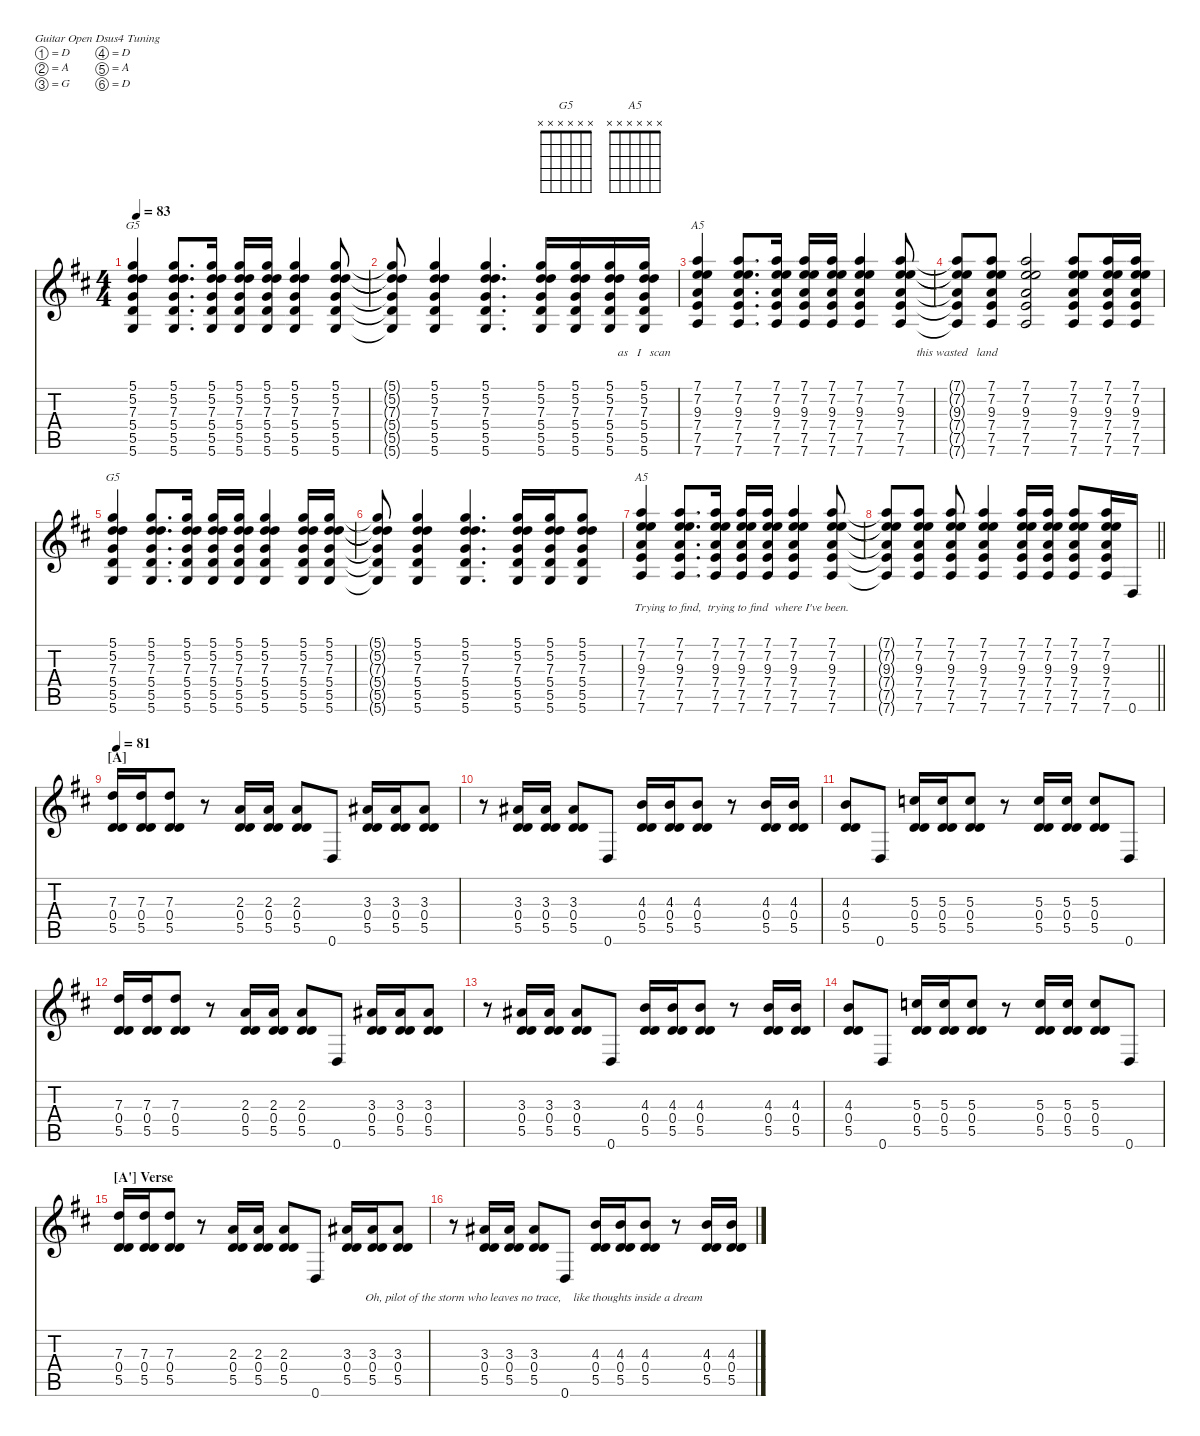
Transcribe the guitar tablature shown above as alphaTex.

\defaultSystemsLayout 4
\hideDynamics
\bracketExtendMode nobrackets
\singleTrackTrackNamePolicy hidden
\multiTrackTrackNamePolicy hidden
\otherSystemsTrackNameOrientation horizontal
\track ("Guitar1-DADGAD" "Gt") {defaultSystemsLayout 8 mute instrument distortionguitar}
\staff {score tabs}
\tuning (D4 A3 G3 D3 A2 D2)
\chord ("G5" x x x x x x)
\chord ("A5" x x x x x x)
\ts (4 4)
\tempo 83
\clef g2
\ks d
(5.1{acc forcenatural} 5.2{acc forcenatural} 7.3{acc forcenatural} 5.4{acc forcenatural} 5.5{acc forcenatural} 5.6{acc forcenatural}).4{ch "G5" dy f} (5.1{acc forcenatural} 5.2{acc forcenatural} 7.3{acc forcenatural} 5.4{acc forcenatural} 5.5{acc forcenatural} 5.6{acc forcenatural}).8{d} (5.1{acc forcenatural} 5.2{acc forcenatural} 7.3{acc forcenatural} 5.4{acc forcenatural} 5.5{acc forcenatural} 5.6{acc forcenatural}).16 (5.1{acc forcenatural} 5.2{acc forcenatural} 7.3{acc forcenatural} 5.4{acc forcenatural} 5.5{acc forcenatural} 5.6{acc forcenatural}).16 (5.1{acc forcenatural} 5.2{acc forcenatural} 7.3{acc forcenatural} 5.4{acc forcenatural} 5.5{acc forcenatural} 5.6{acc forcenatural}).16 (5.1{acc forcenatural} 5.2{acc forcenatural} 7.3{acc forcenatural} 5.4{acc forcenatural} 5.5{acc forcenatural} 5.6{acc forcenatural}).4 (5.1{acc forcenatural} 5.2{acc forcenatural} 7.3{acc forcenatural} 5.4{acc forcenatural} 5.5{acc forcenatural} 5.6{acc forcenatural}).8 |
(5.1{t acc forcenatural} 5.2{t acc forcenatural} 7.3{t acc forcenatural} 5.4{t acc forcenatural} 5.5{t acc forcenatural} 5.6{t acc forcenatural}).8 (5.1{acc forcenatural} 5.2{acc forcenatural} 7.3{acc forcenatural} 5.4{acc forcenatural} 5.5{acc forcenatural} 5.6{acc forcenatural}).4 (5.1{acc forcenatural} 5.2{acc forcenatural} 7.3{acc forcenatural} 5.4{acc forcenatural} 5.5{acc forcenatural} 5.6{acc forcenatural}).4{d} (5.1{acc forcenatural} 5.2{acc forcenatural} 7.3{acc forcenatural} 5.4{acc forcenatural} 5.5{acc forcenatural} 5.6{acc forcenatural}).16 (5.1{acc forcenatural} 5.2{acc forcenatural} 7.3{acc forcenatural} 5.4{acc forcenatural} 5.5{acc forcenatural} 5.6{acc forcenatural}).16 (5.1{acc forcenatural} 5.2{acc forcenatural} 7.3{acc forcenatural} 5.4{acc forcenatural} 5.5{acc forcenatural} 5.6{acc forcenatural}).16 (5.1{acc forcenatural} 5.2{acc forcenatural} 7.3{acc forcenatural} 5.4{acc forcenatural} 5.5{acc forcenatural} 5.6{acc forcenatural}).16{lyrics (0 "") lyrics (1 "as   I   scan ") lyrics (2 "") lyrics (3 "") lyrics (4 "")} |
(7.1{acc forcenatural} 7.2{acc forcenatural} 9.3{acc forcenatural} 7.4{acc forcenatural} 7.5{acc forcenatural} 7.6{acc forcenatural}).4{ch "A5"} (7.1{acc forcenatural} 7.2{acc forcenatural} 9.3{acc forcenatural} 7.4{acc forcenatural} 7.5{acc forcenatural} 7.6{acc forcenatural}).8{d} (7.1{acc forcenatural} 7.2{acc forcenatural} 9.3{acc forcenatural} 7.4{acc forcenatural} 7.5{acc forcenatural} 7.6{acc forcenatural}).16 (7.1{acc forcenatural} 7.2{acc forcenatural} 9.3{acc forcenatural} 7.4{acc forcenatural} 7.5{acc forcenatural} 7.6{acc forcenatural}).16 (7.1{acc forcenatural} 7.2{acc forcenatural} 9.3{acc forcenatural} 7.4{acc forcenatural} 7.5{acc forcenatural} 7.6{acc forcenatural}).16 (7.1{acc forcenatural} 7.2{acc forcenatural} 9.3{acc forcenatural} 7.4{acc forcenatural} 7.5{acc forcenatural} 7.6{acc forcenatural}).4 (7.1{acc forcenatural} 7.2{acc forcenatural} 9.3{acc forcenatural} 7.4{acc forcenatural} 7.5{acc forcenatural} 7.6{acc forcenatural}).8 |
(7.1{t acc forcenatural} 7.2{t acc forcenatural} 9.3{t acc forcenatural} 7.4{t acc forcenatural} 7.5{t acc forcenatural} 7.6{t acc forcenatural}).8{lyrics (0 "") lyrics (1 "this wasted   land") lyrics (2 "") lyrics (3 "") lyrics (4 "")} (7.1{acc forcenatural} 7.2{acc forcenatural} 9.3{acc forcenatural} 7.4{acc forcenatural} 7.5{acc forcenatural} 7.6{acc forcenatural}).8 (7.1{acc forcenatural} 7.2{acc forcenatural} 9.3{acc forcenatural} 7.4{acc forcenatural} 7.5{acc forcenatural} 7.6{acc forcenatural}).2 (7.1{acc forcenatural} 7.2{acc forcenatural} 9.3{acc forcenatural} 7.4{acc forcenatural} 7.5{acc forcenatural} 7.6{acc forcenatural}).8 (7.1{acc forcenatural} 7.2{acc forcenatural} 9.3{acc forcenatural} 7.4{acc forcenatural} 7.5{acc forcenatural} 7.6{acc forcenatural}).16 (7.1{acc forcenatural} 7.2{acc forcenatural} 9.3{acc forcenatural} 7.4{acc forcenatural} 7.5{acc forcenatural} 7.6{acc forcenatural}).16 |
(5.1{acc forcenatural} 5.2{acc forcenatural} 7.3{acc forcenatural} 5.4{acc forcenatural} 5.5{acc forcenatural} 5.6{acc forcenatural}).4{ch "G5"} (5.1{acc forcenatural} 5.2{acc forcenatural} 7.3{acc forcenatural} 5.4{acc forcenatural} 5.5{acc forcenatural} 5.6{acc forcenatural}).8{d} (5.1{acc forcenatural} 5.2{acc forcenatural} 7.3{acc forcenatural} 5.4{acc forcenatural} 5.5{acc forcenatural} 5.6{acc forcenatural}).16 (5.1{acc forcenatural} 5.2{acc forcenatural} 7.3{acc forcenatural} 5.4{acc forcenatural} 5.5{acc forcenatural} 5.6{acc forcenatural}).16 (5.1{acc forcenatural} 5.2{acc forcenatural} 7.3{acc forcenatural} 5.4{acc forcenatural} 5.5{acc forcenatural} 5.6{acc forcenatural}).16 (5.1{acc forcenatural} 5.2{acc forcenatural} 7.3{acc forcenatural} 5.4{acc forcenatural} 5.5{acc forcenatural} 5.6{acc forcenatural}).4 (5.1{acc forcenatural} 5.2{acc forcenatural} 7.3{acc forcenatural} 5.4{acc forcenatural} 5.5{acc forcenatural} 5.6{acc forcenatural}).16 (5.1{acc forcenatural} 5.2{acc forcenatural} 7.3{acc forcenatural} 5.4{acc forcenatural} 5.5{acc forcenatural} 5.6{acc forcenatural}).16 |
(5.1{t acc forcenatural} 5.2{t acc forcenatural} 7.3{t acc forcenatural} 5.4{t acc forcenatural} 5.5{t acc forcenatural} 5.6{t acc forcenatural}).8 (5.1{acc forcenatural} 5.2{acc forcenatural} 7.3{acc forcenatural} 5.4{acc forcenatural} 5.5{acc forcenatural} 5.6{acc forcenatural}).4 (5.1{acc forcenatural} 5.2{acc forcenatural} 7.3{acc forcenatural} 5.4{acc forcenatural} 5.5{acc forcenatural} 5.6{acc forcenatural}).4{d} (5.1{acc forcenatural} 5.2{acc forcenatural} 7.3{acc forcenatural} 5.4{acc forcenatural} 5.5{acc forcenatural} 5.6{acc forcenatural}).16 (5.1{acc forcenatural} 5.2{acc forcenatural} 7.3{acc forcenatural} 5.4{acc forcenatural} 5.5{acc forcenatural} 5.6{acc forcenatural}).16 (5.1{acc forcenatural} 5.2{acc forcenatural} 7.3{acc forcenatural} 5.4{acc forcenatural} 5.5{acc forcenatural} 5.6{acc forcenatural}).8 |
(7.1{acc forcenatural} 7.2{acc forcenatural} 9.3{acc forcenatural} 7.4{acc forcenatural} 7.5{acc forcenatural} 7.6{acc forcenatural}).4{ch "A5"} (7.1{acc forcenatural} 7.2{acc forcenatural} 9.3{acc forcenatural} 7.4{acc forcenatural} 7.5{acc forcenatural} 7.6{acc forcenatural}).8{d} (7.1{acc forcenatural} 7.2{acc forcenatural} 9.3{acc forcenatural} 7.4{acc forcenatural} 7.5{acc forcenatural} 7.6{acc forcenatural}).16 (7.1{acc forcenatural} 7.2{acc forcenatural} 9.3{acc forcenatural} 7.4{acc forcenatural} 7.5{acc forcenatural} 7.6{acc forcenatural}).16{lyrics (0 "") lyrics (1 "Trying to find,  trying to find  where I've been.") lyrics (2 "") lyrics (3 "") lyrics (4 "")} (7.1{acc forcenatural} 7.2{acc forcenatural} 9.3{acc forcenatural} 7.4{acc forcenatural} 7.5{acc forcenatural} 7.6{acc forcenatural}).16 (7.1{acc forcenatural} 7.2{acc forcenatural} 9.3{acc forcenatural} 7.4{acc forcenatural} 7.5{acc forcenatural} 7.6{acc forcenatural}).4 (7.1{acc forcenatural} 7.2{acc forcenatural} 9.3{acc forcenatural} 7.4{acc forcenatural} 7.5{acc forcenatural} 7.6{acc forcenatural}).8 |
\barLineRight lightlight
(7.1{t acc forcenatural} 7.2{t acc forcenatural} 9.3{t acc forcenatural} 7.4{t acc forcenatural} 7.5{t acc forcenatural} 7.6{t acc forcenatural}).8 (7.1{acc forcenatural} 7.2{acc forcenatural} 9.3{acc forcenatural} 7.4{acc forcenatural} 7.5{acc forcenatural} 7.6{acc forcenatural}).8 (7.1{acc forcenatural} 7.2{acc forcenatural} 9.3{acc forcenatural} 7.4{acc forcenatural} 7.5{acc forcenatural} 7.6{acc forcenatural}).8 (7.1{acc forcenatural} 7.2{acc forcenatural} 9.3{acc forcenatural} 7.4{acc forcenatural} 7.5{acc forcenatural} 7.6{acc forcenatural}).4 (7.1{acc forcenatural} 7.2{acc forcenatural} 9.3{acc forcenatural} 7.4{acc forcenatural} 7.5{acc forcenatural} 7.6{acc forcenatural}).16 (7.1{acc forcenatural} 7.2{acc forcenatural} 9.3{acc forcenatural} 7.4{acc forcenatural} 7.5{acc forcenatural} 7.6{acc forcenatural}).16 (7.1{acc forcenatural} 7.2{acc forcenatural} 9.3{acc forcenatural} 7.4{acc forcenatural} 7.5{acc forcenatural} 7.6{acc forcenatural}).8 (7.1{acc forcenatural} 7.2{acc forcenatural} 9.3{acc forcenatural} 7.4{acc forcenatural} 7.5{acc forcenatural} 7.6{acc forcenatural}).16 0.6{acc forcenatural}.16 |
\section ("A" "")
\tempo 81
(7.3{acc forcenatural} 0.4{acc forcenatural} 5.5{acc forcenatural}).16 (7.3{acc forcenatural} 0.4{acc forcenatural} 5.5{acc forcenatural}).16 (7.3{acc forcenatural} 0.4{acc forcenatural} 5.5{acc forcenatural}).8 r.8 (2.3{acc forcenatural} 0.4{acc forcenatural} 5.5{acc forcenatural}).16 (2.3{acc forcenatural} 0.4{acc forcenatural} 5.5{acc forcenatural}).16 (2.3{acc forcenatural} 0.4{acc forcenatural} 5.5{acc forcenatural}).8 0.6{acc forcenatural}.8 (3.3{acc #} 0.4{acc forcenatural} 5.5{acc forcenatural}).16 (3.3{acc #} 0.4{acc forcenatural} 5.5{acc forcenatural}).16 (3.3{acc #} 0.4{acc forcenatural} 5.5{acc forcenatural}).8 |
r.8 (3.3{acc #} 0.4{acc forcenatural} 5.5{acc forcenatural}).16 (3.3{acc #} 0.4{acc forcenatural} 5.5{acc forcenatural}).16 (3.3{acc #} 0.4{acc forcenatural} 5.5{acc forcenatural}).8 0.6{acc forcenatural}.8 (4.3{acc forcenatural} 0.4{acc forcenatural} 5.5{acc forcenatural}).16 (4.3{acc forcenatural} 0.4{acc forcenatural} 5.5{acc forcenatural}).16 (4.3{acc forcenatural} 0.4{acc forcenatural} 5.5{acc forcenatural}).8 r.8 (4.3{acc forcenatural} 0.4{acc forcenatural} 5.5{acc forcenatural}).16 (4.3{acc forcenatural} 0.4{acc forcenatural} 5.5{acc forcenatural}).16 |
(4.3{acc forcenatural} 0.4{acc forcenatural} 5.5{acc forcenatural}).8 0.6{acc forcenatural}.8 (5.3{acc forcenatural} 0.4{acc forcenatural} 5.5{acc forcenatural}).16 (5.3{acc forcenatural} 0.4{acc forcenatural} 5.5{acc forcenatural}).16 (5.3{acc forcenatural} 0.4{acc forcenatural} 5.5{acc forcenatural}).8 r.8 (5.3{acc forcenatural} 0.4{acc forcenatural} 5.5{acc forcenatural}).16 (5.3{acc forcenatural} 0.4{acc forcenatural} 5.5{acc forcenatural}).16 (5.3{acc forcenatural} 0.4{acc forcenatural} 5.5{acc forcenatural}).8 0.6{acc forcenatural}.8 |
(7.3{acc forcenatural} 0.4{acc forcenatural} 5.5{acc forcenatural}).16 (7.3{acc forcenatural} 0.4{acc forcenatural} 5.5{acc forcenatural}).16 (7.3{acc forcenatural} 0.4{acc forcenatural} 5.5{acc forcenatural}).8 r.8 (2.3{acc forcenatural} 0.4{acc forcenatural} 5.5{acc forcenatural}).16 (2.3{acc forcenatural} 0.4{acc forcenatural} 5.5{acc forcenatural}).16 (2.3{acc forcenatural} 0.4{acc forcenatural} 5.5{acc forcenatural}).8 0.6{acc forcenatural}.8 (3.3{acc #} 0.4{acc forcenatural} 5.5{acc forcenatural}).16 (3.3{acc #} 0.4{acc forcenatural} 5.5{acc forcenatural}).16 (3.3{acc #} 0.4{acc forcenatural} 5.5{acc forcenatural}).8 |
r.8 (3.3{acc #} 0.4{acc forcenatural} 5.5{acc forcenatural}).16 (3.3{acc #} 0.4{acc forcenatural} 5.5{acc forcenatural}).16 (3.3{acc #} 0.4{acc forcenatural} 5.5{acc forcenatural}).8 0.6{acc forcenatural}.8 (4.3{acc forcenatural} 0.4{acc forcenatural} 5.5{acc forcenatural}).16 (4.3{acc forcenatural} 0.4{acc forcenatural} 5.5{acc forcenatural}).16 (4.3{acc forcenatural} 0.4{acc forcenatural} 5.5{acc forcenatural}).8 r.8 (4.3{acc forcenatural} 0.4{acc forcenatural} 5.5{acc forcenatural}).16 (4.3{acc forcenatural} 0.4{acc forcenatural} 5.5{acc forcenatural}).16 |
(4.3{acc forcenatural} 0.4{acc forcenatural} 5.5{acc forcenatural}).8 0.6{acc forcenatural}.8 (5.3{acc forcenatural} 0.4{acc forcenatural} 5.5{acc forcenatural}).16 (5.3{acc forcenatural} 0.4{acc forcenatural} 5.5{acc forcenatural}).16 (5.3{acc forcenatural} 0.4{acc forcenatural} 5.5{acc forcenatural}).8 r.8 (5.3{acc forcenatural} 0.4{acc forcenatural} 5.5{acc forcenatural}).16 (5.3{acc forcenatural} 0.4{acc forcenatural} 5.5{acc forcenatural}).16 (5.3{acc forcenatural} 0.4{acc forcenatural} 5.5{acc forcenatural}).8 0.6{acc forcenatural}.8 |
\section ("A'" "Verse")
(7.3{acc forcenatural} 0.4{acc forcenatural} 5.5{acc forcenatural}).16 (7.3{acc forcenatural} 0.4{acc forcenatural} 5.5{acc forcenatural}).16 (7.3{acc forcenatural} 0.4{acc forcenatural} 5.5{acc forcenatural}).8 r.8 (2.3{acc forcenatural} 0.4{acc forcenatural} 5.5{acc forcenatural}).16 (2.3{acc forcenatural} 0.4{acc forcenatural} 5.5{acc forcenatural}).16 (2.3{acc forcenatural} 0.4{acc forcenatural} 5.5{acc forcenatural}).8 0.6{acc forcenatural}.8 (3.3{acc #} 0.4{acc forcenatural} 5.5{acc forcenatural}).16 (3.3{acc #} 0.4{acc forcenatural} 5.5{acc forcenatural}).16 (3.3{acc #} 0.4{acc forcenatural} 5.5{acc forcenatural}).8 |
r.8 (3.3{acc #} 0.4{acc forcenatural} 5.5{acc forcenatural}).16 (3.3{acc #} 0.4{acc forcenatural} 5.5{acc forcenatural}).16 (3.3{acc #} 0.4{acc forcenatural} 5.5{acc forcenatural}).8{lyrics (0 "") lyrics (1 "") lyrics (2 "Oh, pilot of the storm who leaves no trace,    like thoughts inside a dream") lyrics (3 "") lyrics (4 "")} 0.6{acc forcenatural}.8 (4.3{acc forcenatural} 0.4{acc forcenatural} 5.5{acc forcenatural}).16 (4.3{acc forcenatural} 0.4{acc forcenatural} 5.5{acc forcenatural}).16 (4.3{acc forcenatural} 0.4{acc forcenatural} 5.5{acc forcenatural}).8 r.8 (4.3{acc forcenatural} 0.4{acc forcenatural} 5.5{acc forcenatural}).16 (4.3{acc forcenatural} 0.4{acc forcenatural} 5.5{acc forcenatural}).16
